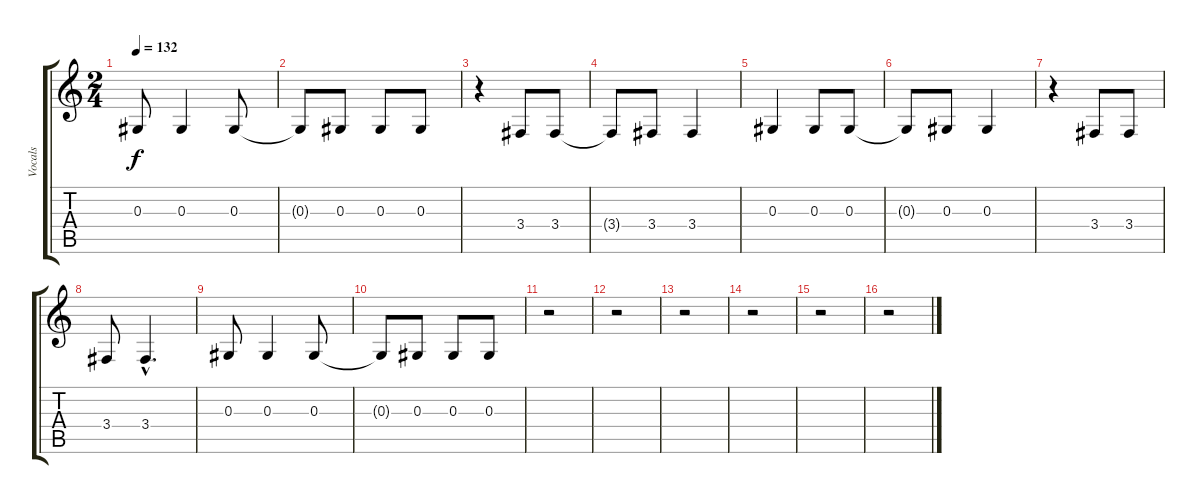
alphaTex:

\track ("Vocals" "Vocals") {instrument tenorsax}
\staff {score tabs}
\tuning (F4 C4 Ab3 Eb3 Bb2 F2) {hide}
\ts (2 4)
\tempo 132
\clef g2
\ks c
0.3.8{dy f} 0.3.4 0.3.8 |
0.3{t}.8 0.3.8 0.3.8 0.3.8 |
r.4 3.4.8 3.4.8 |
3.4{t}.8 3.4.8 3.4.4 |
0.3.4 0.3.8 0.3.8 |
0.3{t}.8 0.3.8 0.3.4 |
r.4 3.4.8 3.4.8 |
3.4.8 3.4{hac}.4{d} |
0.3.8 0.3.4 0.3.8 |
0.3{t}.8 0.3.8 0.3.8 0.3.8 |
r.2 |
r.2 |
r.2 |
r.2 |
r.2 |
r.2
